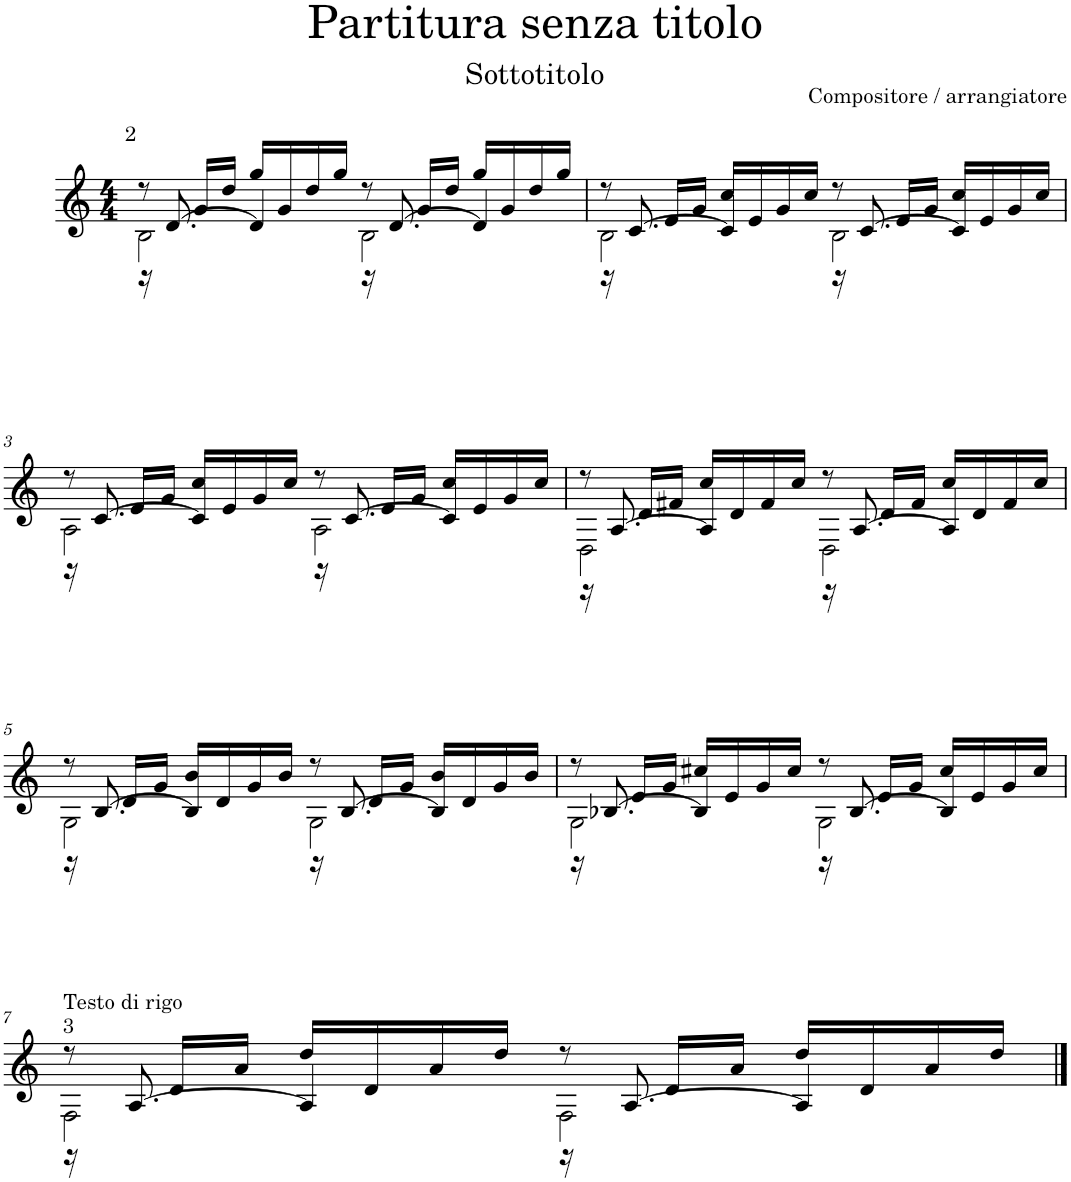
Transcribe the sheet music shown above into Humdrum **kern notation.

**kern
*part1
*staff1
*I"Oboe
*I'Ob.
*clefG2
*k[]
*M4/4
=1
*^
*	*^
!LO:TX:a:t=2	!	!
8r	2B\	16r
.	.	[8.d/
16g/LL	.	.
16dd/JJ	.	.
16gg/LL	.	4d/]
16g/	.	.
16dd/	.	.
16gg/JJ	.	.
8r	2B\	16r
.	.	[8.d/
16g/LL	.	.
16dd/JJ	.	.
16gg/LL	.	4d/]
16g/	.	.
16dd/	.	.
16gg/JJ	.	.
=2	=2	=2
8r	2B\	16r
.	.	[8.c/
16e/LL	.	.
16g/JJ	.	.
16cc/LL	.	4c/]
16e/	.	.
16g/	.	.
16cc/JJ	.	.
8r	2B\	16r
.	.	[8.c/
16e/LL	.	.
16g/JJ	.	.
16cc/LL	.	4c/]
16e/	.	.
16g/	.	.
16cc/JJ	.	.
!!LO:LB:g=z	!!	!!
=3	=3	=3
8r	2A\	16r
.	.	[8.c/
16e/LL	.	.
16g/JJ	.	.
16cc/LL	.	4c/]
16e/	.	.
16g/	.	.
16cc/JJ	.	.
8r	2A\	16r
.	.	[8.c/
16e/LL	.	.
16g/JJ	.	.
16cc/LL	.	4c/]
16e/	.	.
16g/	.	.
16cc/JJ	.	.
=4	=4	=4
8r	2D\	16r
.	.	[8.A/
16d/LL	.	.
16f#X/JJ	.	.
16cc/LL	.	4A/]
16d/	.	.
16f#/	.	.
16cc/JJ	.	.
8r	2D\	16r
.	.	[8.A/
16d/LL	.	.
16f#/JJ	.	.
16cc/LL	.	4A/]
16d/	.	.
16f#/	.	.
16cc/JJ	.	.
!!LO:LB:g=z	!!	!!
=5	=5	=5
8r	2G\	16r
.	.	[8.B/
16d/LL	.	.
16g/JJ	.	.
16b/LL	.	4B/]
16d/	.	.
16g/	.	.
16b/JJ	.	.
8r	2G\	16r
.	.	[8.B/
16d/LL	.	.
16g/JJ	.	.
16b/LL	.	4B/]
16d/	.	.
16g/	.	.
16b/JJ	.	.
=6	=6	=6
8r	2G\	16r
.	.	[8.B-X/
16e/LL	.	.
16g/JJ	.	.
16cc#X/LL	.	4B-/]
16e/	.	.
16g/	.	.
16cc#/JJ	.	.
8r	2G\	16r
.	.	[8.B-/
16e/LL	.	.
16g/JJ	.	.
16cc#/LL	.	4B-/]
16e/	.	.
16g/	.	.
16cc#/JJ	.	.
!!LO:LB:g=z	!!	!!
=7	=7	=7
!LO:TX:a:t=3	!	!
!LO:TX:a:t=Testo di rigo	!	!
8r	2F\	16r
.	.	[8.A/
16d/LL	.	.
16a/JJ	.	.
16dd/LL	.	4A/]
16d/	.	.
16a/	.	.
16dd/JJ	.	.
8r	2F\	16r
.	.	[8.A/
16d/LL	.	.
16a/JJ	.	.
16dd/LL	.	4A/]
16d/	.	.
16a/	.	.
16dd/JJ	.	.
*v	*v	*v
==
*-
